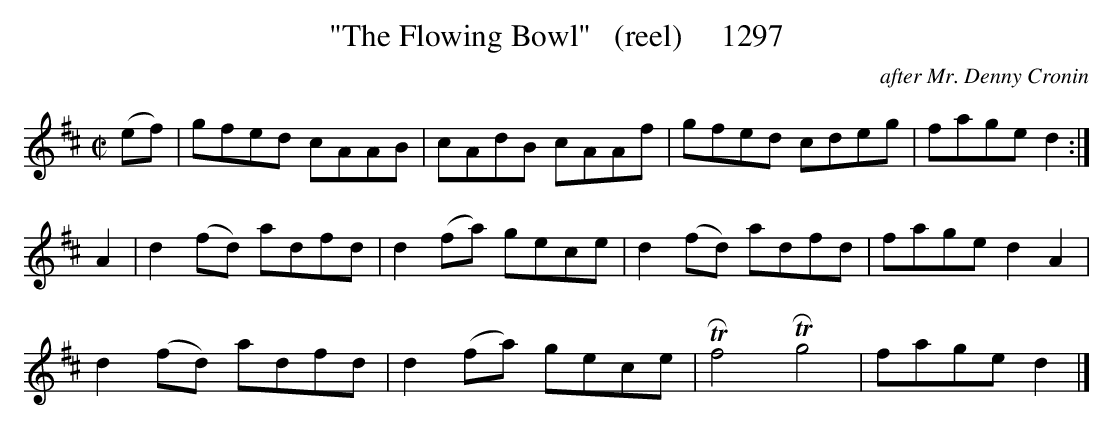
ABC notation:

X:1
T:"The Flowing Bowl"   (reel)     1297
C:after Mr. Denny Cronin
BRENNAN July 2003 (HTTP://WWW.SOSYOURMOM.COM)
M:C|
L:1/8
K:D
(ef)|gfed cAAB|cAdB cAAf|gfed cdeg|fage d2:|
A2|d2(fd) adfd|d2(fa) gece|d2(fd) adfd|fage d2A2|
d2(fd) adfd|d2(fa) gece| TRf4 TRg4|fage d2|]
